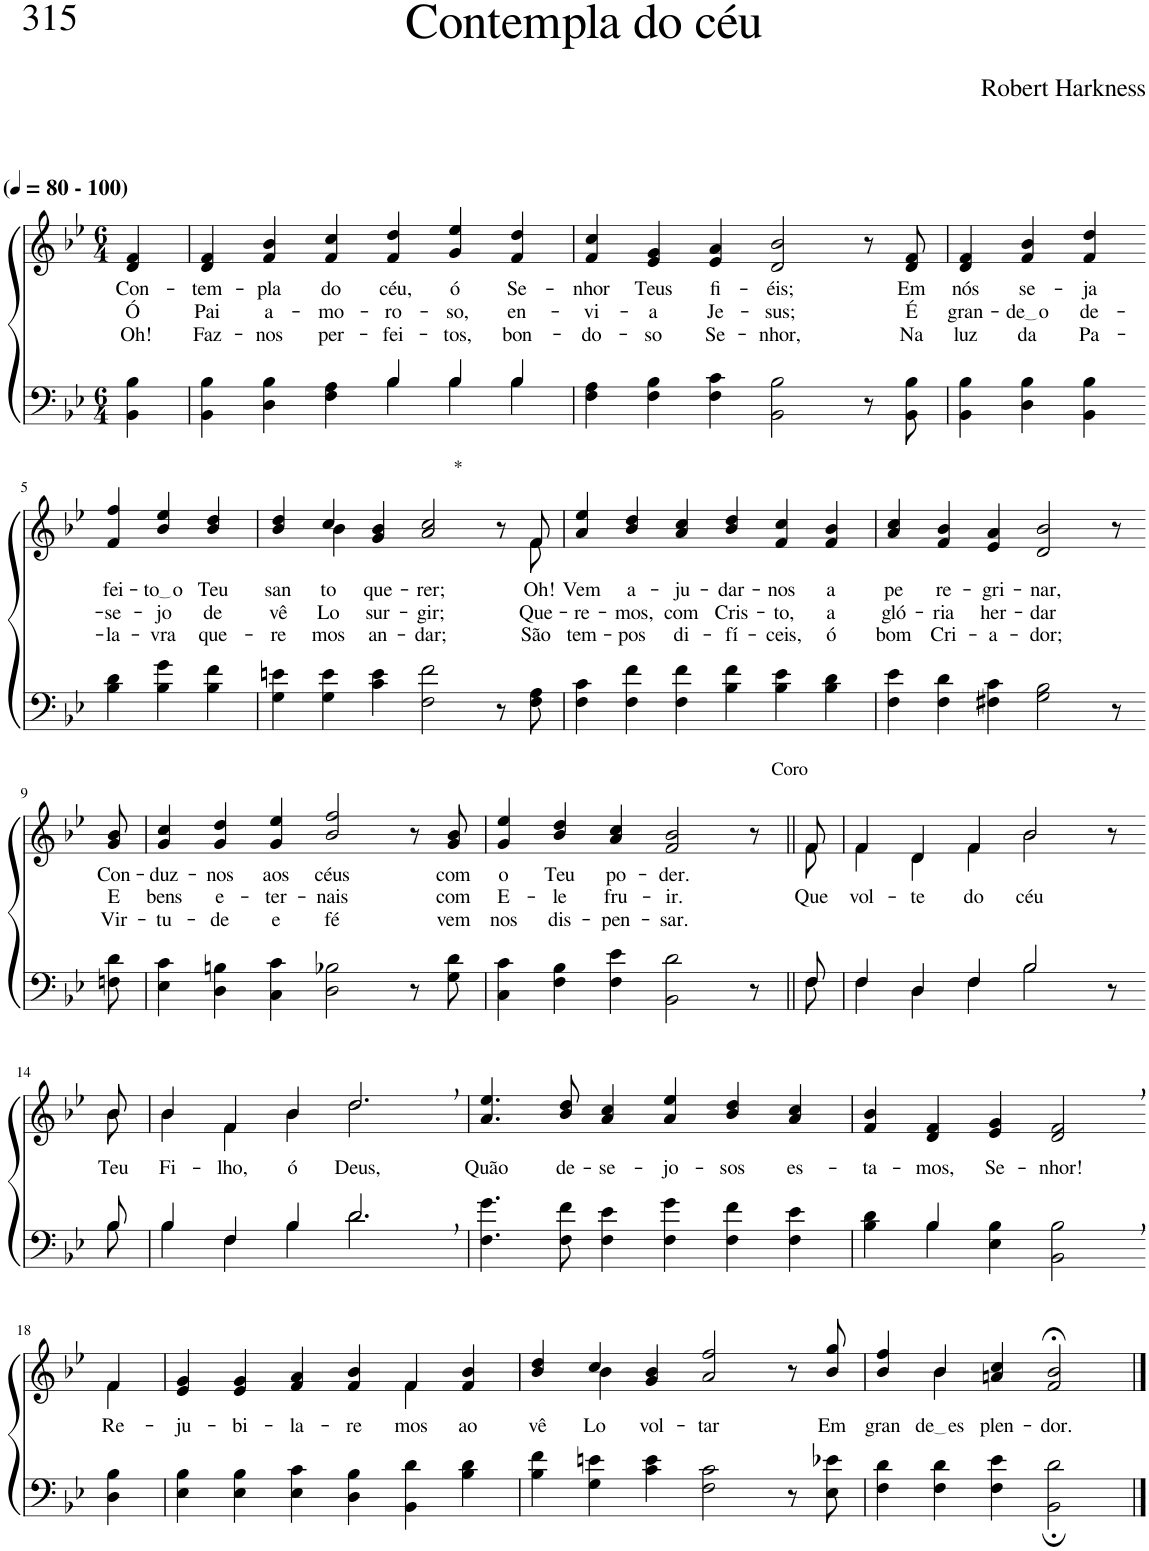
**kern	**kern	**text	**text	**text
*part2	*part1	*part1	*part1	*part1
*staff2	*staff1	*staff1	*staff1	*staff1
*I"Parte III e IV	*I"Parte I e II	*	*	*
*clefF4	*clefG2	*	*	*
*Trd2c3	*Trd2c3	*	*	*
*k[b-e-]	*k[b-e-]	*	*	*
*M6/4	*M6/4	*	*	*
*MM80	*MM80	*	*	*
=1	=1	=1	=1	=1
!	!LO:TX:a:B:t=(	!	!	!
!	!LO:TX:a:B:t=- 100)	!	!	!
!	!	!LO:LY:b	!LO:LY:b	!LO:LY:b
4BB-\ 4B-\	4d/ 4f/	Con-	Ó	Oh!
=2	=2	=2	=2	=2
*^	*	*	*	*
!	!	!	!LO:LY:b	!LO:LY:b	!LO:LY:b
2.ryy	4BB-\ 4B-\	4d/ 4f/	-tem-	Pai	Faz-
!	!	!	!LO:LY:b	!LO:LY:b	!LO:LY:b
.	4D\ 4B-\	4f/ 4b-/	-pla	a-	-nos
!	!	!	!LO:LY:b	!LO:LY:b	!LO:LY:b
.	4F\ 4A\	4f/ 4cc/	do	-mo-	per-
!	!	!	!LO:LY:b	!LO:LY:b	!LO:LY:b
4B-/	4B-\	4f/ 4dd/	céu,	-ro-	-fei-
!	!	!	!LO:LY:b	!LO:LY:b	!LO:LY:b
4B-/	4B-\	4g/ 4ee-/	ó	-so,	-tos,
!	!	!	!LO:LY:b	!LO:LY:b	!LO:LY:b
4B-/	4B-\	4f/ 4dd/	Se-	en-	bon-
=3	=3	=3	=3	=3	=3
!	!	!	!LO:LY:b	!LO:LY:b	!LO:LY:b
*v	*v	*	*	*	*
4F\ 4A\	4f/ 4cc/	-nhor	-vi-	-do-
!	!	!LO:LY:b	!LO:LY:b	!LO:LY:b
4F\ 4B-\	4e-/ 4g/	-Teus	-a	-so
!	!	!LO:LY:b	!LO:LY:b	!LO:LY:b
4F\ 4c\	4e-/ 4a/	fi-	Je-	Se-
!	!	!LO:LY:b	!LO:LY:b	!LO:LY:b
2BB-\ 2B-\	2d/ 2b-/	-éis;	-sus;	-nhor,
8r	8r	.	.	.
!	!	!LO:LY:b	!LO:LY:b	!LO:LY:b
8BB-\ 8B-\	8d/ 8f/	Em	É	Na
=4	=4	=4	=4	=4
!	!	!LO:LY:b	!LO:LY:b	!LO:LY:b
4BB-\ 4B-\	4d/ 4f/	nós	gran-	luz
!	!	!LO:LY:b	!LO:LY:b	!LO:LY:b
4D\ 4B-\	4f/ 4b-/	se-	de o	da
!	!	!LO:LY:b	!LO:LY:b	!LO:LY:b
4BB-\ 4B-\	4f/ 4dd/	-ja	de-	Pa-
!!LO:LB:g=z
=5-	=5-	=5-	=5-	=5-
!	!	!LO:LY:b	!LO:LY:b	!LO:LY:b
4B-\ 4d\	4f/ 4ff/	fei-	-se-	-la-
!	!	!LO:LY:b	!LO:LY:b	!LO:LY:b
4B-\ 4g\	4b-/ 4ee-/	to o	-jo	-vra
!	!	!LO:LY:b	!LO:LY:b	!LO:LY:b
4B-\ 4f\	4b-/ 4dd/	Teu	de	que-
=6	=6	=6	=6	=6
!	!	!LO:LY:b	!LO:LY:b	!LO:LY:b
*	*^	*	*	*
4G\ 4en\	4b-/ 4dd/	4ryy	san-	vê-	-re-
!	!	!	!LO:LY:b	!LO:LY:b	!LO:LY:b
4G\ 4e\	4cc/	4b-\	-to	-Lo	-mos
!	!	!	!LO:LY:b	!LO:LY:b	!LO:LY:b
4c\ 4e\	4g/ 4b-/	2..ryy	que-	sur-	an-
!	!LO:TX:a:t=*	!	!	!	!
!	!	!	!LO:LY:b	!LO:LY:b	!LO:LY:b
2F\ 2f\	2a/ 2cc/	.	-rer;	-gir;	-dar;
8r	8r	.	.	.	.
!	!	!	!LO:LY:b	!LO:LY:b	!LO:LY:b
8F\ 8A\	8f/	8f\	Oh!	Que-	São
=7	=7	=7	=7	=7	=7
!	!	!	!LO:LY:b	!LO:LY:b	!LO:LY:b
*	*v	*v	*	*	*
4F\ 4c\	4a/ 4ee-/	Vem	-re-	tem-
!	!	!LO:LY:b	!LO:LY:b	!LO:LY:b
4F\ 4f\	4b-/ 4dd/	a-	-mos,	-pos
!	!	!LO:LY:b	!LO:LY:b	!LO:LY:b
4F\ 4f\	4a/ 4cc/	-ju-	com	di-
!	!	!LO:LY:b	!LO:LY:b	!LO:LY:b
4B-\ 4f\	4b-/ 4dd/	-dar-	Cris-	-fí-
!	!	!LO:LY:b	!LO:LY:b	!LO:LY:b
4B-\ 4e-\	4f/ 4cc/	-nos	-to,	-ceis,
!	!	!LO:LY:b	!LO:LY:b	!LO:LY:b
4B-\ 4d\	4f/ 4b-/	a	a	ó
=8	=8	=8	=8	=8
!	!	!LO:LY:b	!LO:LY:b	!LO:LY:b
4F\ 4e-\	4a/ 4cc/	pe	gló-	bom
!	!	!LO:LY:b	!LO:LY:b	!LO:LY:b
4F\ 4d\	4f/ 4b-/	re-	-ria	Cri-
!	!	!LO:LY:b	!LO:LY:b	!LO:LY:b
4F#X\ 4c\	4e-/ 4a/	-gri-	her-	-a-
!	!	!LO:LY:b	!LO:LY:b	!LO:LY:b
2G\ 2B-\	2d/ 2b-/	-nar,	-dar	-dor;
8r	8r	.	.	.
!!LO:LB:g=z
=9-	=9-	=9-	=9-	=9-
!	!	!LO:LY:b	!LO:LY:b	!LO:LY:b
8Fn\ 8d\	8g/ 8b-/	Con-	E	Vir-
=10	=10	=10	=10	=10
!	!	!LO:LY:b	!LO:LY:b	!LO:LY:b
4E-\ 4c\	4g/ 4cc/	-duz-	bens	-tu-
!	!	!LO:LY:b	!LO:LY:b	!LO:LY:b
4D\ 4Bn\	4g/ 4dd/	-nos	e-	-de
!	!	!LO:LY:b	!LO:LY:b	!LO:LY:b
4C\ 4c\	4g/ 4ee-/	aos	-ter-	e
!	!	!LO:LY:b	!LO:LY:b	!LO:LY:b
2D\ 2B-X\	2b-/ 2ff/	céus	-nais	fé
8r	8r	.	.	.
!	!	!LO:LY:b	!LO:LY:b	!LO:LY:b
8G\ 8d\	8g/ 8b-/	com	com	vem
=11	=11	=11	=11	=11
!	!	!LO:LY:b	!LO:LY:b	!LO:LY:b
4C\ 4c\	4g/ 4ee-/	o	E-	nos
!	!	!LO:LY:b	!LO:LY:b	!LO:LY:b
4F\ 4B-\	4b-/ 4dd/	Teu	-le	dis-
!	!	!LO:LY:b	!LO:LY:b	!LO:LY:b
4F\ 4e-\	4a/ 4cc/	po-	fru-	-pen-
!	!	!LO:LY:b	!LO:LY:b	!LO:LY:b
2BB-\ 2d\	2f/ 2b-/	-der.	-ir.	-sar.
!	!LO:TX:a:t=Coro	!	!	!
8r	8r	.	.	.
=12||	=12||	=12||	=12||	=12||
*^	*	*	*	*
!	!	!	!	!LO:LY:b	!
*	*	*^	*	*	*
8F\	8F/	8f\	8f/	.	Que	.
=13	=13	=13	=13	=13	=13	=13
!	!	!	!	!	!LO:LY:b	!
4F/	4F\	4f/	4f\	.	vol-	.
!	!	!	!	!	!LO:LY:b	!
4D/	4D\	4d/	4d\	.	-te	.
!	!	!	!	!	!LO:LY:b	!
4F/	4F\	4f/	4f\	.	do	.
!	!	!	!	!	!LO:LY:b	!
2B-/	2B-\	2b-/	2b-\	.	céu	.
8r	8ryy	8r	8ryy	.	.	.
!!LO:LB:g=z	!!
=14-	=14-	=14-	=14-	=14-	=14-	=14-
!	!	!	!	!LO:LY:b	!	!
8B-\	8B-/	8b-\	8b-/	Teu	.	.
=15	=15	=15	=15	=15	=15	=15
!	!	!	!	!LO:LY:b	!	!
4B-\	4B-/	4b-/	4b-\	Fi-	.	.
!	!	!	!	!LO:LY:b	!	!
4F\	4F/	4f/	4f\	-lho,	.	.
!	!	!	!	!LO:LY:b	!	!
4B-\	4B-/	4b-/	4b-\	ó	.	.
!	!	!	!	!LO:LY:b	!	!
2.d,\	2.d/	2.dd,/	2.dd\	Deus,	.	.
=16	=16	=16	=16	=16	=16	=16
!	!	!	!	!LO:LY:b	!	!
*v	*v	*	*	*	*	*
*	*v	*v	*	*	*
4.F\ 4.g\	4.a/ 4.ee-/	Quão	.	.
!	!	!LO:LY:b	!	!
8F\ 8f\	8b-/ 8dd/	de-	.	.
!	!	!LO:LY:b	!	!
4F\ 4e-\	4a/ 4cc/	-se-	.	.
!	!	!LO:LY:b	!	!
4F\ 4g\	4a/ 4ee-/	-jo-	.	.
!	!	!LO:LY:b	!	!
4F\ 4f\	4b-/ 4dd/	-sos	.	.
!	!	!LO:LY:b	!	!
4F\ 4e-\	4a/ 4cc/	es-	.	.
=17	=17	=17	=17	=17
*^	*	*	*	*
!	!	!	!LO:LY:b	!	!
4ryy	4B-\ 4d\	4f/ 4b-/	-ta-	.	.
!	!	!	!LO:LY:b	!	!
4B-/	4B-\	4d/ 4f/	-mos,	.	.
!	!	!	!LO:LY:b	!	!
2.ryy	4E-\ 4B-\	4e-/ 4g/	Se-	.	.
!	!	!	!LO:LY:b	!	!
.	2BB-\ 2B-\	2d/, 2f/,	-nhor!	.	.
!!LO:LB:g=z
=18-	=18-	=18-	=18-	=18-	=18-
!	!	!	!LO:LY:b	!	!
*v	*v	*^	*	*	*
4D\ 4B-\	4f\	4f/	Re-	.	.
=19	=19	=19	=19	=19	=19
!	!	!	!LO:LY:b	!	!
4E-\ 4B-\	4e-/ 4g/	1ryy	-ju-	.	.
!	!	!	!LO:LY:b	!	!
4E-\ 4B-\	4e-/ 4g/	.	-bi-	.	.
!	!	!	!LO:LY:b	!	!
4E-\ 4c\	4f/ 4a/	.	-la-	.	.
!	!	!	!LO:LY:b	!	!
4D\ 4B-\	4f/ 4b-/	.	-re-	.	.
!	!	!	!LO:LY:b	!	!
4BB-\ 4d\	4f/	4f\	-mos	.	.
!	!	!	!LO:LY:b	!	!
4B-\ 4d\	4f/ 4b-/	4ryy	ao	.	.
=20	=20	=20	=20	=20	=20
!	!	!	!LO:LY:b	!	!
4B-\ 4f\	4b-/ 4dd/	4ryy	vê-	.	.
!	!	!	!LO:LY:b	!	!
4G\ 4en\	4cc/	4b-\	-Lo	.	.
!	!	!	!LO:LY:b	!	!
4c\ 4e\	4g/ 4b-/	1ryy	vol-	.	.
!	!	!	!LO:LY:b	!	!
2F\ 2c\	2a/ 2ff/	.	-tar	.	.
8r	8r	.	.	.	.
!	!	!	!LO:LY:b	!	!
8E-\ 8e-X\	8b-/ 8gg/	.	Em	.	.
=21	=21	=21	=21	=21	=21
!	!	!	!LO:LY:b	!	!
4F\ 4d\	4b-/ 4ff/	4ryy	gran-	.	.
!	!	!	!LO:LY:b	!	!
4F\ 4d\	4b-/	4b-\	de es	.	.
!	!	!	!LO:LY:b	!	!
4F\ 4e-\	4an/ 4cc/	2.ryy	-plen-	.	.
!	!	!	!LO:LY:b	!	!
2BB-\; 2d\;	2f/;< 2b-/;<	.	-dor.	.	.
*	*v	*v	*	*	*
==	==	==	==	==
*-	*-	*-	*-	*-
